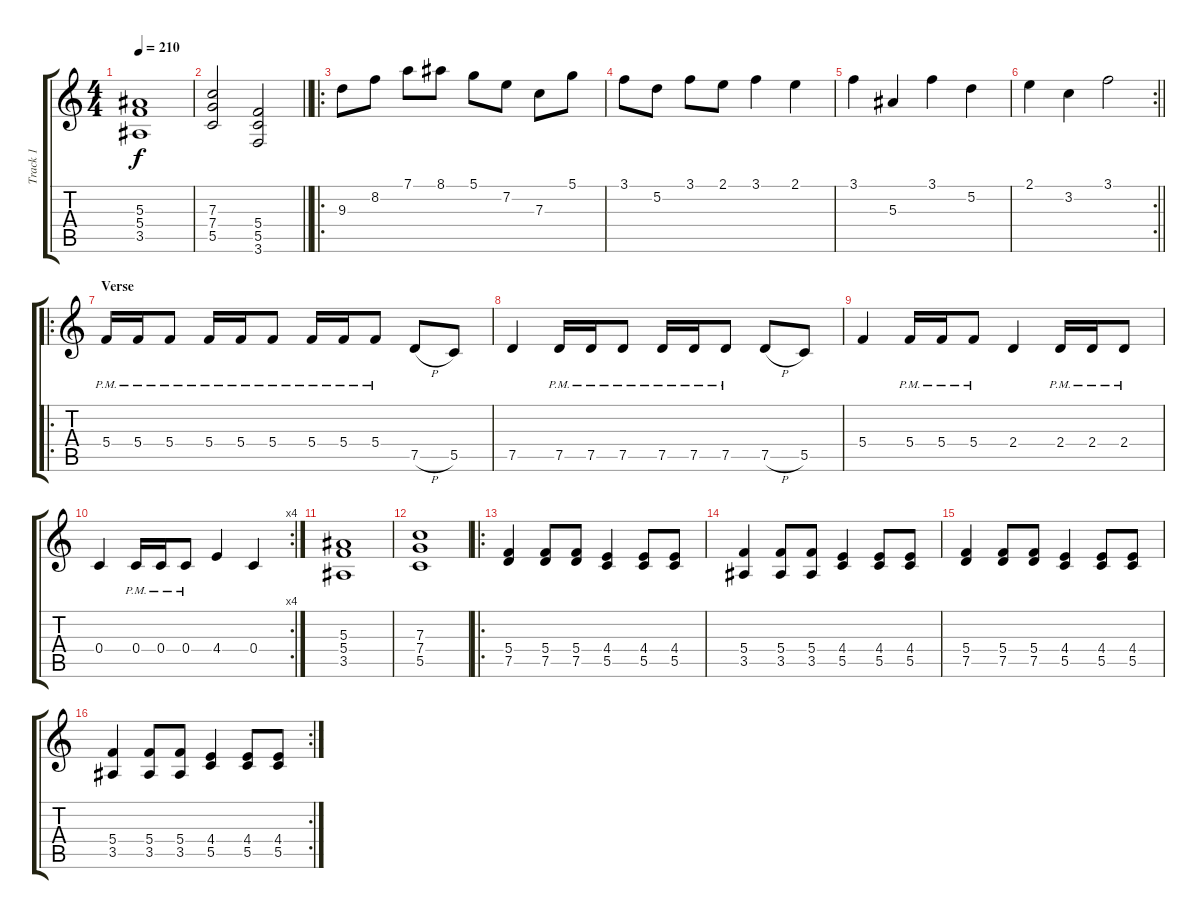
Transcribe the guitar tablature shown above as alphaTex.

\track ("Track 1" "Track 1") {instrument distortionguitar}
\staff {score tabs}
\tuning (D4 A3 F3 C3 G2 D2) {hide}
\ts (4 4)
\tempo 210
\clef g2
\ks c
(5.3 5.4 3.5).1{dy f} |
\barLineRight lightlight
(7.3 7.4 5.5).2 (5.4 5.5 3.6).2 |
\ro
9.3.8 8.2.8 7.1.8 8.1.8 5.1.8 7.2.8 7.3.8 5.1.8 |
3.1.8 5.2.8 3.1.8 2.1.8 3.1.4 2.1.4 |
3.1.4 5.3.4 3.1.4 5.2.4 |
\rc 2
\barLineRight lightlight
2.1.4 3.2.4 3.1.2 |
\ro
\section ("" "Verse")
5.4{pm}.16 5.4{pm}.16 5.4{pm}.8 5.4{pm}.16 5.4{pm}.16 5.4{pm}.8 5.4{pm}.16 5.4{pm}.16 5.4{pm}.8 7.5{h}.8 5.5.8 |
7.5.4 7.5{pm}.16 7.5{pm}.16 7.5{pm}.8 7.5{pm}.16 7.5{pm}.16 7.5{pm}.8 7.5{h}.8 5.5.8 |
5.4.4 5.4{pm}.16 5.4{pm}.16 5.4{pm}.8 2.4.4 2.4{pm}.16 2.4{pm}.16 2.4{pm}.8 |
\rc 4
0.4.4 0.4{pm}.16 0.4{pm}.16 0.4{pm}.8 4.4.4 0.4.4 |
(5.3 5.4 3.5).1 |
(7.3 7.4 5.5).1 |
\ro
(5.4 7.5).4{instrument acousticguitarsteel} (5.4 7.5).8 (5.4 7.5).8 (4.4 5.5).4 (4.4 5.5).8 (4.4 5.5).8 |
(5.4 3.5).4 (5.4 3.5).8 (5.4 3.5).8 (4.4 5.5).4 (4.4 5.5).8 (4.4 5.5).8 |
(5.4 7.5).4{instrument acousticguitarsteel} (5.4 7.5).8 (5.4 7.5).8 (4.4 5.5).4 (4.4 5.5).8 (4.4 5.5).8 |
\rc 2
(5.4 3.5).4 (5.4 3.5).8 (5.4 3.5).8 (4.4 5.5).4 (4.4 5.5).8 (4.4 5.5).8
